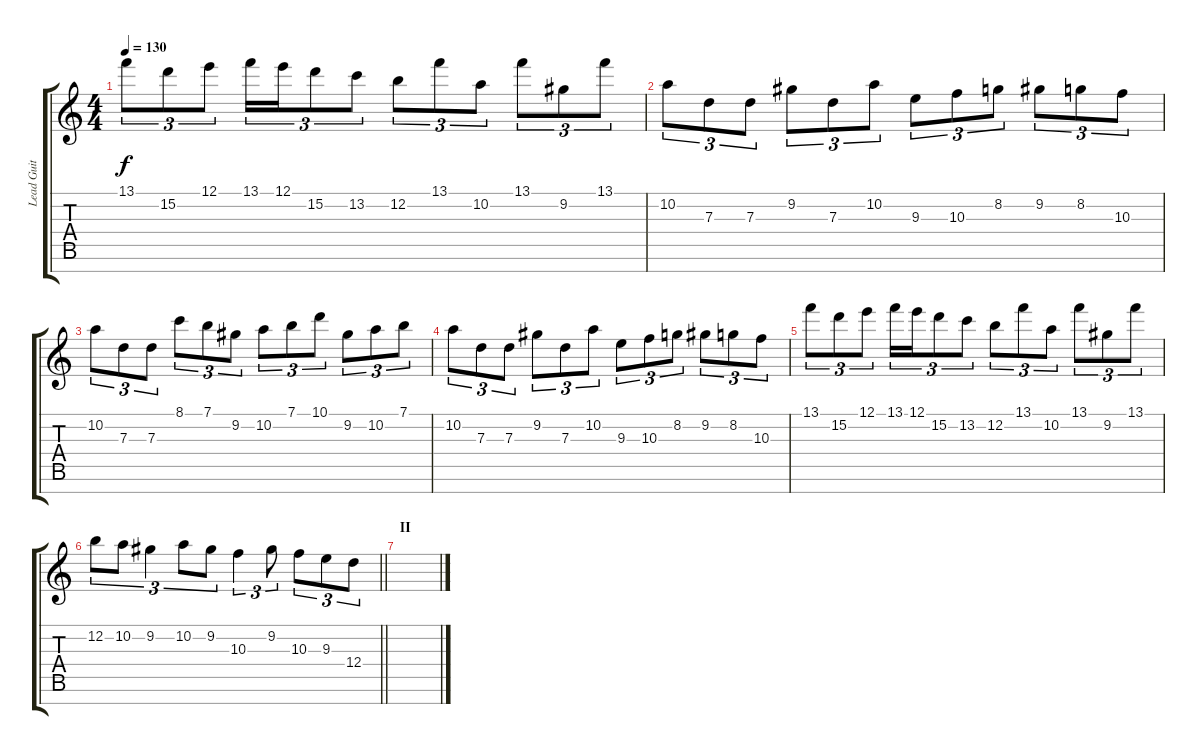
\track ("Lead Guit / Harmonies" "Lead Guit ") {instrument distortionguitar}
\staff {score tabs}
\tuning (E4 B3 G3 D3 A2 E2 B1) {hide}
\ts (4 4)
\tempo 130
\clef g2
\ks c
13.1.8{tu (3 2) dy f} 15.2.8{tu (3 2)} 12.1.8{tu (3 2)} 13.1.16{tu (3 2)} 12.1.16{tu (3 2)} 15.2.8{tu (3 2)} 13.2.8{tu (3 2)} 12.2.8{tu (3 2)} 13.1.8{tu (3 2)} 10.2.8{tu (3 2)} 13.1.8{tu (3 2)} 9.2.8{tu (3 2)} 13.1.8{tu (3 2)} |
10.2.8{tu (3 2)} 7.3.8{tu (3 2)} 7.3.8{tu (3 2)} 9.2.8{tu (3 2)} 7.3.8{tu (3 2)} 10.2.8{tu (3 2)} 9.3.8{tu (3 2)} 10.3.8{tu (3 2)} 8.2.8{tu (3 2)} 9.2.8{tu (3 2)} 8.2.8{tu (3 2)} 10.3.8{tu (3 2)} |
10.2.8{tu (3 2)} 7.3.8{tu (3 2)} 7.3.8{tu (3 2)} 8.1.8{tu (3 2)} 7.1.8{tu (3 2)} 9.2.8{tu (3 2)} 10.2.8{tu (3 2)} 7.1.8{tu (3 2)} 10.1.8{tu (3 2)} 9.2.8{tu (3 2)} 10.2.8{tu (3 2)} 7.1.8{tu (3 2)} |
10.2.8{tu (3 2)} 7.3.8{tu (3 2)} 7.3.8{tu (3 2)} 9.2.8{tu (3 2)} 7.3.8{tu (3 2)} 10.2.8{tu (3 2)} 9.3.8{tu (3 2)} 10.3.8{tu (3 2)} 8.2.8{tu (3 2)} 9.2.8{tu (3 2)} 8.2.8{tu (3 2)} 10.3.8{tu (3 2)} |
13.1.8{tu (3 2)} 15.2.8{tu (3 2)} 12.1.8{tu (3 2)} 13.1.16{tu (3 2)} 12.1.16{tu (3 2)} 15.2.8{tu (3 2)} 13.2.8{tu (3 2)} 12.2.8{tu (3 2)} 13.1.8{tu (3 2)} 10.2.8{tu (3 2)} 13.1.8{tu (3 2)} 9.2.8{tu (3 2)} 13.1.8{tu (3 2)} |
\barLineRight lightlight
12.2.8{tu (3 2)} 10.2.8{tu (3 2)} 9.2.4{tu (3 2)} 10.2.8{tu (3 2)} 9.2.8{tu (3 2)} 10.3.4{tu (3 2)} 9.2.8{tu (3 2)} 10.3.8{tu (3 2)} 9.3.8{tu (3 2)} 12.4.8{tu (3 2)} |
\section ("" "II")
